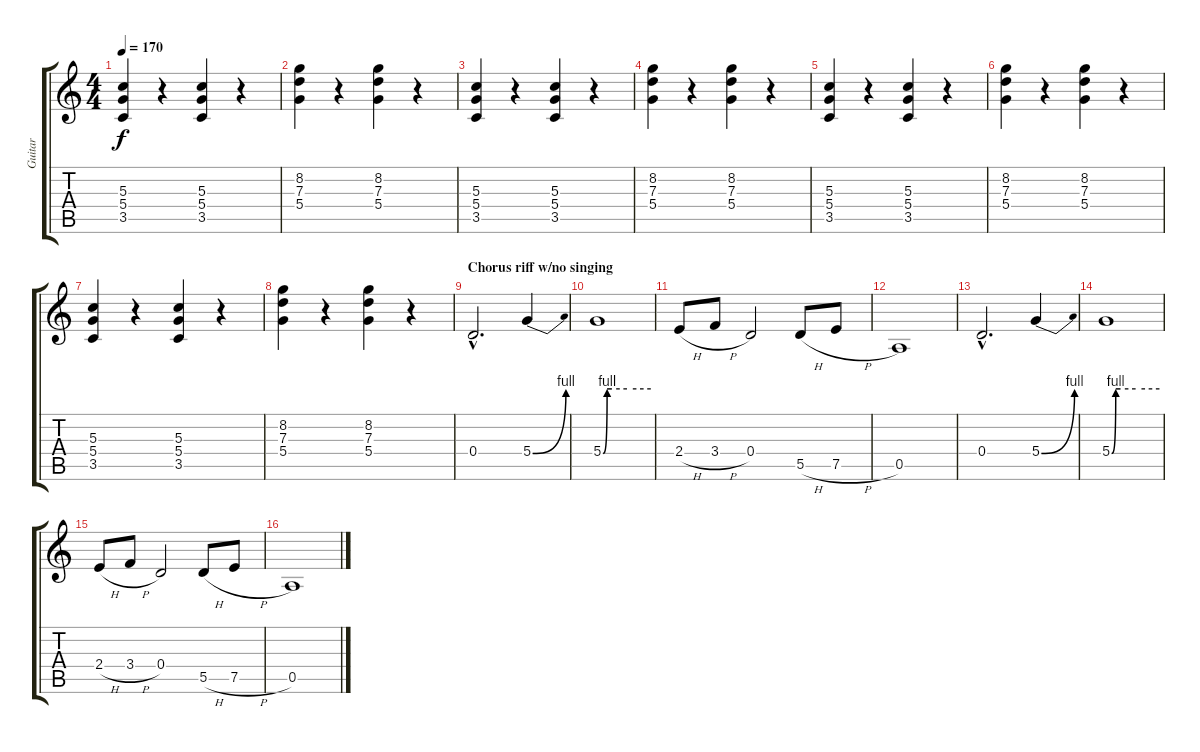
\track ("Guitar" "Guitar") {instrument distortionguitar}
\staff {score tabs}
\tuning (E4 B3 G3 D3 A2 E2) {hide}
\ts (4 4)
\tempo 170
\clef g2
\ks c
(5.3 5.4 3.5).4{dy f volume 10} r.4 (5.3 5.4 3.5).4 r.4 |
(8.2 7.3 5.4).4 r.4 (8.2 7.3 5.4).4 r.4 |
(5.3 5.4 3.5).4 r.4 (5.3 5.4 3.5).4 r.4 |
(8.2 7.3 5.4).4 r.4 (8.2 7.3 5.4).4 r.4 |
(5.3 5.4 3.5).4 r.4 (5.3 5.4 3.5).4 r.4 |
(8.2 7.3 5.4).4 r.4 (8.2 7.3 5.4).4 r.4 |
(5.3 5.4 3.5).4 r.4 (5.3 5.4 3.5).4 r.4 |
(8.2 7.3 5.4).4 r.4 (8.2 7.3 5.4).4 r.4 |
\section ("" "Chorus riff w/no singing")
0.4{hac}.2{d volume 14 balance 4} 5.4{be (bend 0 0 60 4)}.4 |
5.4{be (custom 0 0 5 4 11 4 30 4 60 4)}.1 |
2.4{h}.8 3.4{h}.8 0.4.2 5.5{h}.8 7.5{h}.8 |
0.5.1 |
0.4{hac}.2{d volume 13} 5.4{be (bend 0 0 60 4)}.4 |
5.4{be (custom 0 0 5 4 11 4 30 4 60 4)}.1 |
2.4{h}.8 3.4{h}.8 0.4.2 5.5{h}.8 7.5{h}.8 |
0.5.1
